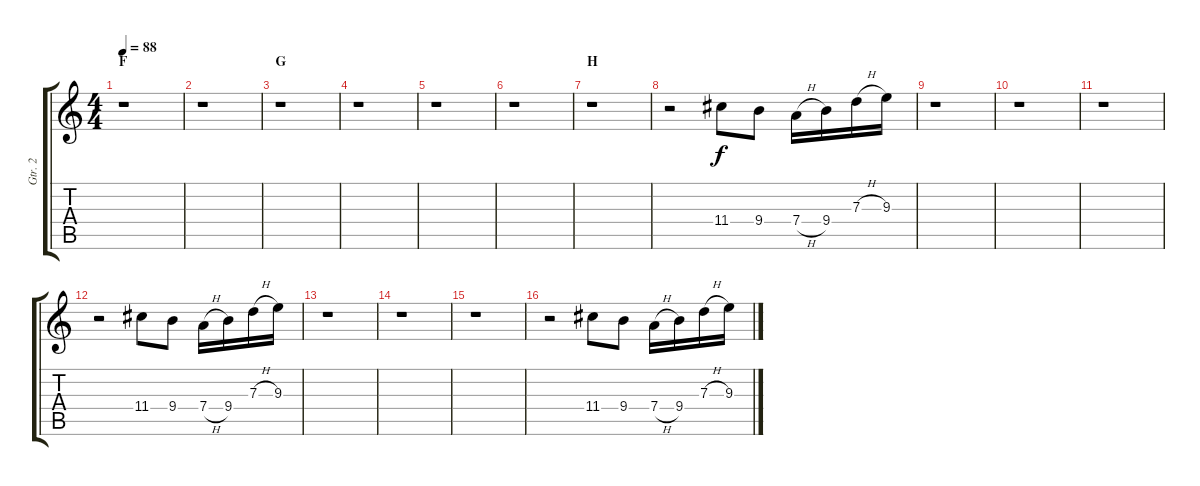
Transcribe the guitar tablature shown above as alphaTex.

\track ("Gtr. 2" "Gtr. 2") {instrument electricguitarclean}
\staff {score tabs}
\tuning (E4 B3 G3 D3 A2 E2) {hide}
\ts (4 4)
\section ("" "F")
\tempo 88
\clef g2
\ks c
r.1{dy f} |
r.1 |
\section ("" "G")
r.1 |
r.1 |
r.1 |
r.1 |
\section ("" "H")
r.1 |
r.2 11.4.8 9.4.8 7.4{h}.16 9.4.16 7.3{h}.16 9.3.16 |
r.1 |
r.1 |
r.1 |
r.2 11.4.8 9.4.8 7.4{h}.16 9.4.16 7.3{h}.16 9.3.16 |
r.1 |
r.1 |
r.1 |
r.2 11.4.8 9.4.8 7.4{h}.16 9.4.16 7.3{h}.16 9.3.16
